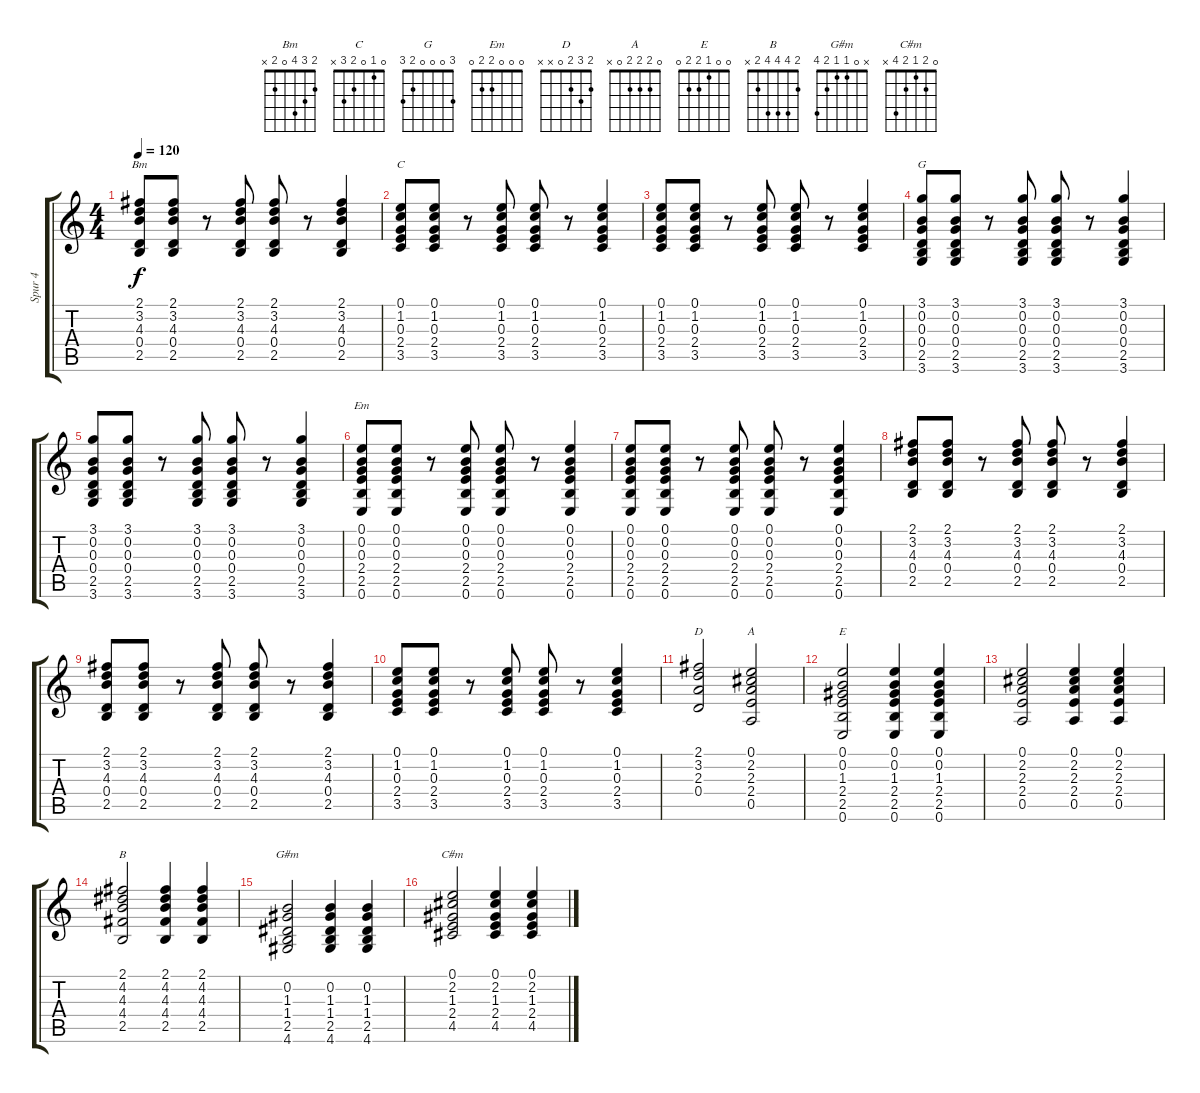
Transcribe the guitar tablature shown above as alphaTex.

\track ("Spur 4" "Spur 4") {instrument electricbassfinger}
\staff {score tabs}
\tuning (E4 B3 G3 D3 A2 E2) {hide}
\chord ("Bm" 2 3 4 0 2 x)
\chord ("C" 0 1 0 2 3 x)
\chord ("G" 3 0 0 0 2 3)
\chord ("Em" 0 0 0 2 2 0)
\chord ("D" 2 3 2 0 x x)
\chord ("A" 0 2 2 2 0 x)
\chord ("E" 0 0 1 2 2 0)
\chord ("B" 2 4 4 4 2 x)
\chord ("G#m" x 0 1 1 2 4)
\chord ("C#m" 0 2 1 2 4 x)
\ts (4 4)
\tempo 120
\clef g2
\ks c
(2.1 3.2 4.3 0.4 2.5).8{ch "Bm" dy f} (2.1 3.2 4.3 0.4 2.5).8 r.8 (2.1 3.2 4.3 0.4 2.5).8 (2.1 3.2 4.3 0.4 2.5).8 r.8 (2.1 3.2 4.3 0.4 2.5).4 |
(0.1 1.2 0.3 2.4 3.5).8{ch "C"} (0.1 1.2 0.3 2.4 3.5).8 r.8 (0.1 1.2 0.3 2.4 3.5).8 (0.1 1.2 0.3 2.4 3.5).8 r.8 (0.1 1.2 0.3 2.4 3.5).4 |
(0.1 1.2 0.3 2.4 3.5).8 (0.1 1.2 0.3 2.4 3.5).8 r.8 (0.1 1.2 0.3 2.4 3.5).8 (0.1 1.2 0.3 2.4 3.5).8 r.8 (0.1 1.2 0.3 2.4 3.5).4 |
(3.1 0.2 0.3 0.4 2.5 3.6).8{ch "G"} (3.1 0.2 0.3 0.4 2.5 3.6).8 r.8 (3.1 0.2 0.3 0.4 2.5 3.6).8 (3.1 0.2 0.3 0.4 2.5 3.6).8 r.8 (3.1 0.2 0.3 0.4 2.5 3.6).4 |
(3.1 0.2 0.3 0.4 2.5 3.6).8 (3.1 0.2 0.3 0.4 2.5 3.6).8 r.8 (3.1 0.2 0.3 0.4 2.5 3.6).8 (3.1 0.2 0.3 0.4 2.5 3.6).8 r.8 (3.1 0.2 0.3 0.4 2.5 3.6).4 |
(0.1 0.2 0.3 2.4 2.5 0.6).8{ch "Em"} (0.1 0.2 0.3 2.4 2.5 0.6).8 r.8 (0.1 0.2 0.3 2.4 2.5 0.6).8 (0.1 0.2 0.3 2.4 2.5 0.6).8 r.8 (0.1 0.2 0.3 2.4 2.5 0.6).4 |
(0.1 0.2 0.3 2.4 2.5 0.6).8 (0.1 0.2 0.3 2.4 2.5 0.6).8 r.8 (0.1 0.2 0.3 2.4 2.5 0.6).8 (0.1 0.2 0.3 2.4 2.5 0.6).8 r.8 (0.1 0.2 0.3 2.4 2.5 0.6).4 |
(2.1 3.2 4.3 0.4 2.5).8 (2.1 3.2 4.3 0.4 2.5).8 r.8 (2.1 3.2 4.3 0.4 2.5).8 (2.1 3.2 4.3 0.4 2.5).8 r.8 (2.1 3.2 4.3 0.4 2.5).4 |
(2.1 3.2 4.3 0.4 2.5).8 (2.1 3.2 4.3 0.4 2.5).8 r.8 (2.1 3.2 4.3 0.4 2.5).8 (2.1 3.2 4.3 0.4 2.5).8 r.8 (2.1 3.2 4.3 0.4 2.5).4 |
(0.1 1.2 0.3 2.4 3.5).8 (0.1 1.2 0.3 2.4 3.5).8 r.8 (0.1 1.2 0.3 2.4 3.5).8 (0.1 1.2 0.3 2.4 3.5).8 r.8 (0.1 1.2 0.3 2.4 3.5).4 |
(2.1 3.2 2.3 0.4).2{ch "D"} (0.1 2.2 2.3 2.4 0.5).2{ch "A"} |
(0.1 0.2 1.3 2.4 2.5 0.6).2{ch "E"} (0.1 0.2 1.3 2.4 2.5 0.6).4 (0.1 0.2 1.3 2.4 2.5 0.6).4 |
(0.1 2.2 2.3 2.4 0.5).2 (0.1 2.2 2.3 2.4 0.5).4 (0.1 2.2 2.3 2.4 0.5).4 |
(2.1 4.2 4.3 4.4 2.5).2{ch "B"} (2.1 4.2 4.3 4.4 2.5).4 (2.1 4.2 4.3 4.4 2.5).4 |
(0.2 1.3 1.4 2.5 4.6).2{ch "G#m"} (0.2 1.3 1.4 2.5 4.6).4 (0.2 1.3 1.4 2.5 4.6).4 |
(0.1 2.2 1.3 2.4 4.5).2{ch "C#m"} (0.1 2.2 1.3 2.4 4.5).4 (0.1 2.2 1.3 2.4 4.5).4
